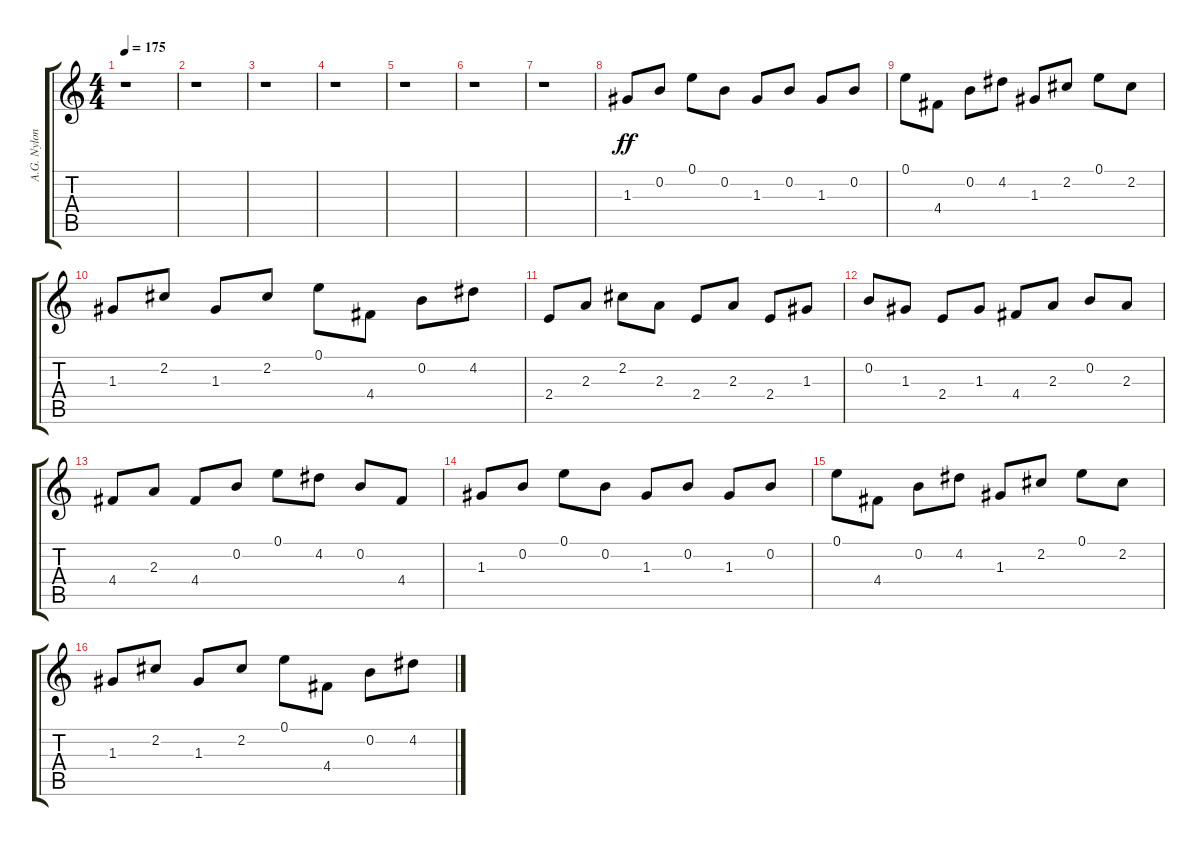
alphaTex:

\track ("A.G. Nylon 1" "A.G. Nylon") {instrument acousticguitarnylon}
\staff {score tabs}
\tuning (E4 B3 G3 D3 A2 E2) {hide}
\ts (4 4)
\tempo 175
\clef g2
\ks c
r.1{dy f} |
r.1 |
r.1 |
r.1 |
r.1 |
r.1 |
r.1 |
1.3.8{dy ff} 0.2.8 0.1.8 0.2.8 1.3.8 0.2.8 1.3.8 0.2.8 |
0.1.8 4.4.8 0.2.8 4.2.8 1.3.8 2.2.8 0.1.8 2.2.8 |
1.3.8 2.2.8 1.3.8 2.2.8 0.1.8 4.4.8 0.2.8 4.2.8 |
2.4.8 2.3.8 2.2.8 2.3.8 2.4.8 2.3.8 2.4.8 1.3.8 |
0.2.8 1.3.8 2.4.8 1.3.8 4.4.8 2.3.8 0.2.8 2.3.8 |
4.4.8 2.3.8 4.4.8 0.2.8 0.1.8 4.2.8 0.2.8 4.4.8 |
1.3.8 0.2.8 0.1.8 0.2.8 1.3.8 0.2.8 1.3.8 0.2.8 |
0.1.8 4.4.8 0.2.8 4.2.8 1.3.8 2.2.8 0.1.8 2.2.8 |
1.3.8 2.2.8 1.3.8 2.2.8 0.1.8 4.4.8 0.2.8 4.2.8
